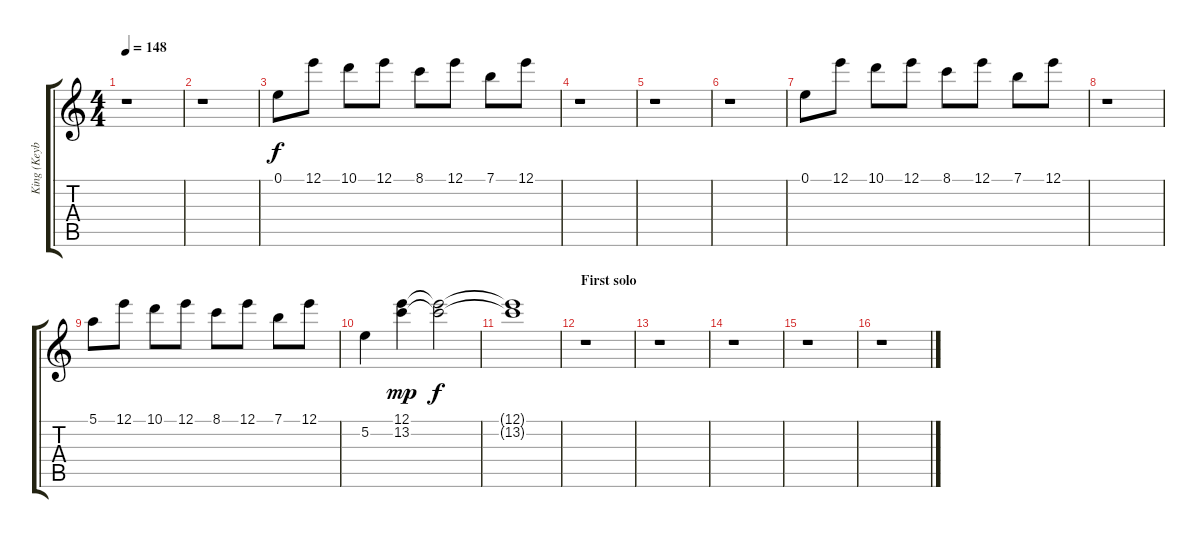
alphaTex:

\track ("King (KeybHigh)" "King (Keyb") {instrument churchorgan}
\staff {score tabs}
\tuning (E5 B4 G4 D4 A3 E3) {hide}
\ts (4 4)
\tempo 148
\clef g2
\ks c
r.1{dy f} |
r.1 |
0.1.8 12.1.8 10.1.8 12.1.8 8.1.8 12.1.8 7.1.8 12.1.8 |
r.1 |
r.1 |
r.1 |
0.1.8 12.1.8 10.1.8 12.1.8 8.1.8 12.1.8 7.1.8 12.1.8 |
r.1 |
5.1.8 12.1.8 10.1.8 12.1.8 8.1.8 12.1.8 7.1.8 12.1.8 |
5.2.4 (12.1 13.2).4{dy mp} (12.1{t} 13.2{t}).2{dy f} |
(12.1{t} 13.2{t}).1 |
\section ("" "First solo")
r.1 |
r.1 |
r.1 |
r.1 |
r.1
